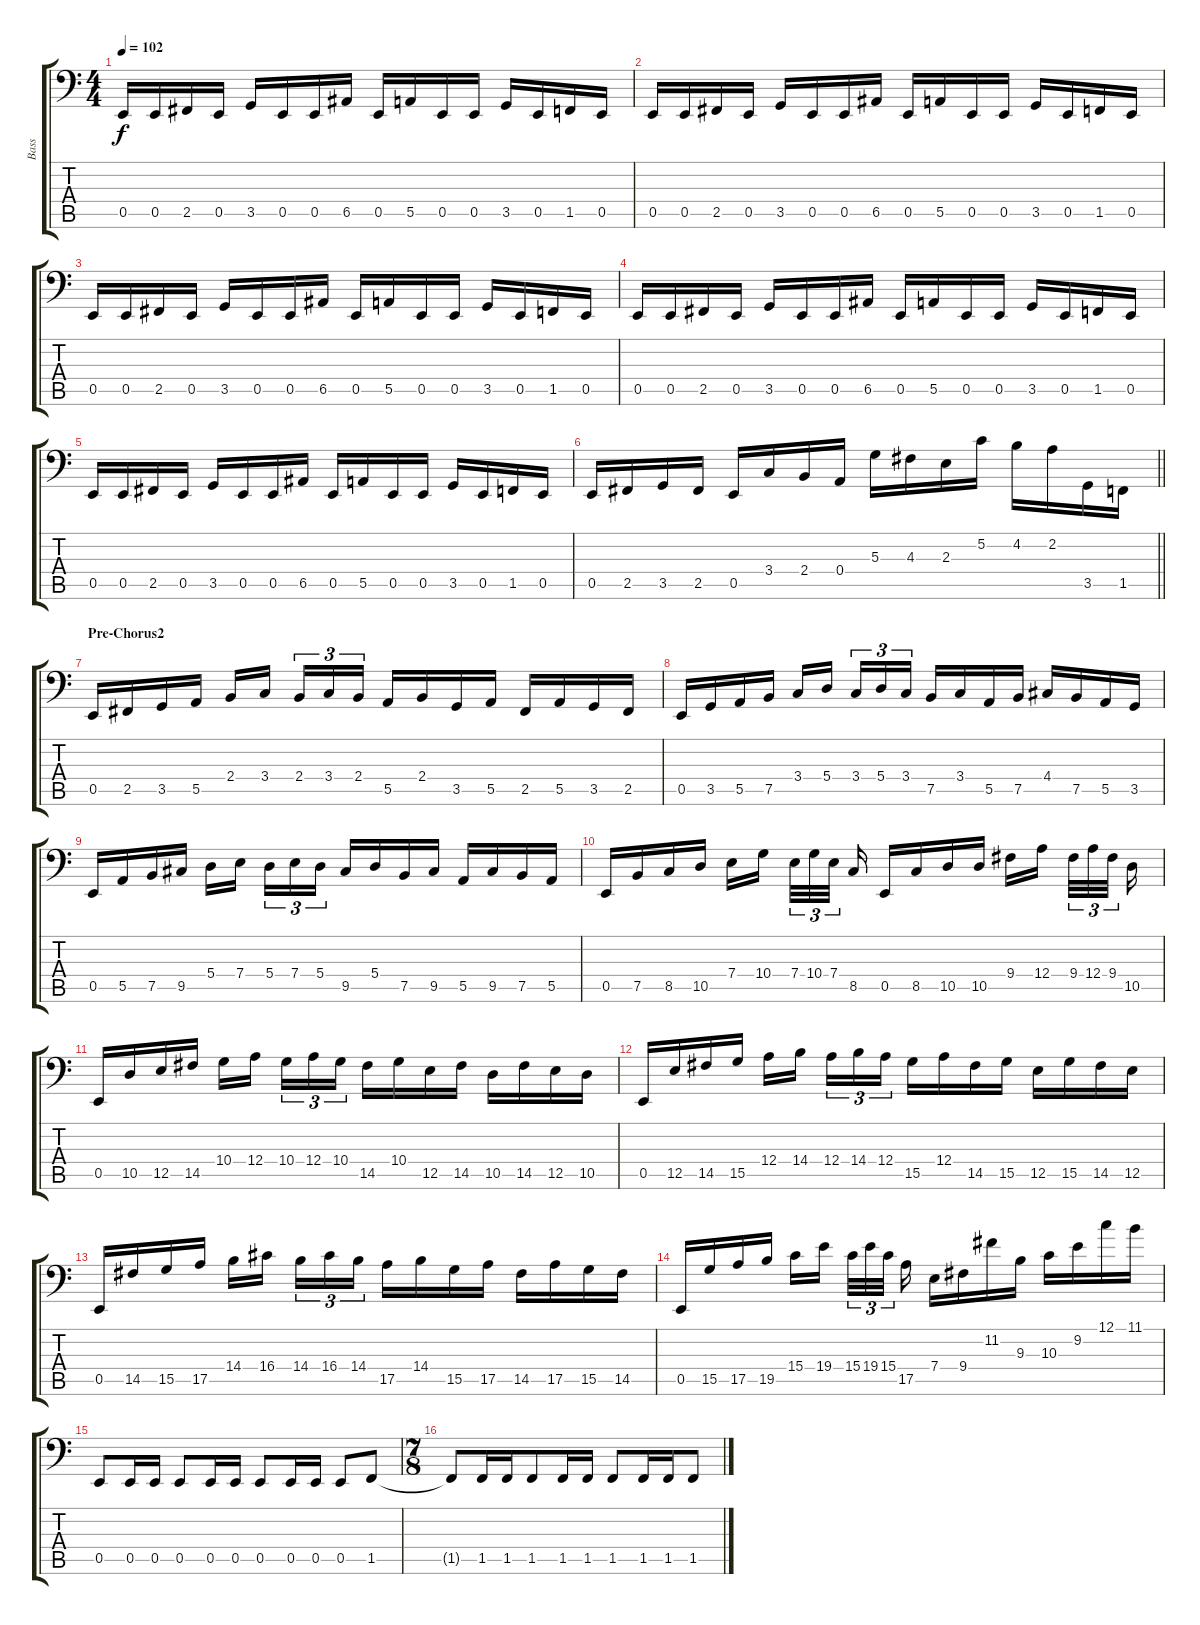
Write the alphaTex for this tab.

\track ("Bass" "Bass") {instrument electricbassfinger}
\staff {score tabs}
\tuning (C3 G2 D2 A1 E1 B0) {hide}
\ts (4 4)
\tempo 102
\clef f4
\ks c
0.5.16{dy f} 0.5.16 2.5.16 0.5.16 3.5.16 0.5.16 0.5.16 6.5.16 0.5.16 5.5.16 0.5.16 0.5.16 3.5.16 0.5.16 1.5.16 0.5.16 |
0.5.16 0.5.16 2.5.16 0.5.16 3.5.16 0.5.16 0.5.16 6.5.16 0.5.16 5.5.16 0.5.16 0.5.16 3.5.16 0.5.16 1.5.16 0.5.16 |
0.5.16 0.5.16 2.5.16 0.5.16 3.5.16 0.5.16 0.5.16 6.5.16 0.5.16 5.5.16 0.5.16 0.5.16 3.5.16 0.5.16 1.5.16 0.5.16 |
0.5.16 0.5.16 2.5.16 0.5.16 3.5.16 0.5.16 0.5.16 6.5.16 0.5.16 5.5.16 0.5.16 0.5.16 3.5.16 0.5.16 1.5.16 0.5.16 |
0.5.16 0.5.16 2.5.16 0.5.16 3.5.16 0.5.16 0.5.16 6.5.16 0.5.16 5.5.16 0.5.16 0.5.16 3.5.16 0.5.16 1.5.16 0.5.16 |
\barLineRight lightlight
0.5.16 2.5.16 3.5.16 2.5.16 0.5.16 3.4.16 2.4.16 0.4.16 5.3.16 4.3.16 2.3.16 5.2.16 4.2.16 2.2.16 3.5.16 1.5.16 |
\section ("" "Pre-Chorus2")
0.5.16 2.5.16 3.5.16 5.5.16 2.4.16 3.4.16{beam splitsecondary} 2.4.16{tu (3 2)} 3.4.16{tu (3 2)} 2.4.16{tu (3 2)} 5.5.16 2.4.16 3.5.16 5.5.16 2.5.16 5.5.16 3.5.16 2.5.16 |
0.5.16 3.5.16 5.5.16 7.5.16 3.4.16 5.4.16{beam splitsecondary} 3.4.16{tu (3 2)} 5.4.16{tu (3 2)} 3.4.16{tu (3 2)} 7.5.16 3.4.16 5.5.16 7.5.16 4.4.16 7.5.16 5.5.16 3.5.16 |
0.5.16 5.5.16 7.5.16 9.5.16 5.4.16 7.4.16{beam splitsecondary} 5.4.16{tu (3 2)} 7.4.16{tu (3 2)} 5.4.16{tu (3 2)} 9.5.16 5.4.16 7.5.16 9.5.16 5.5.16 9.5.16 7.5.16 5.5.16 |
0.5.16 7.5.16 8.5.16 10.5.16 7.4.16 10.4.16{beam splitsecondary} 7.4.32{tu (3 2)} 10.4.32{tu (3 2)} 7.4.32{tu (3 2) beam splitsecondary} 8.5.16 0.5.16 8.5.16 10.5.16 10.5.16 9.4.16 12.4.16{beam splitsecondary} 9.4.32{tu (3 2)} 12.4.32{tu (3 2)} 9.4.32{tu (3 2) beam splitsecondary} 10.5.16 |
0.5.16 10.5.16 12.5.16 14.5.16 10.4.16 12.4.16{beam splitsecondary} 10.4.16{tu (3 2)} 12.4.16{tu (3 2)} 10.4.16{tu (3 2)} 14.5.16 10.4.16 12.5.16 14.5.16 10.5.16 14.5.16 12.5.16 10.5.16 |
0.5.16 12.5.16 14.5.16 15.5.16 12.4.16 14.4.16{beam splitsecondary} 12.4.16{tu (3 2)} 14.4.16{tu (3 2)} 12.4.16{tu (3 2)} 15.5.16 12.4.16 14.5.16 15.5.16 12.5.16 15.5.16 14.5.16 12.5.16 |
0.5.16 14.5.16 15.5.16 17.5.16 14.4.16 16.4.16{beam splitsecondary} 14.4.16{tu (3 2)} 16.4.16{tu (3 2)} 14.4.16{tu (3 2)} 17.5.16 14.4.16 15.5.16 17.5.16 14.5.16 17.5.16 15.5.16 14.5.16 |
0.5.16 15.5.16 17.5.16 19.5.16 15.4.16 19.4.16{beam splitsecondary} 15.4.32{tu (3 2)} 19.4.32{tu (3 2)} 15.4.32{tu (3 2) beam splitsecondary} 17.5.16 7.4.16 9.4.16 11.2.16 9.3.16 10.3.16 9.2.16 12.1.16 11.1.16 |
0.5.8 0.5.16 0.5.16 0.5.8 0.5.16 0.5.16 0.5.8 0.5.16 0.5.16 0.5.8 1.5.8 |
\ts (7 8)
1.5{t}.8 1.5.16 1.5.16 1.5.8 1.5.16 1.5.16 1.5.8 1.5.16 1.5.16 1.5.8
